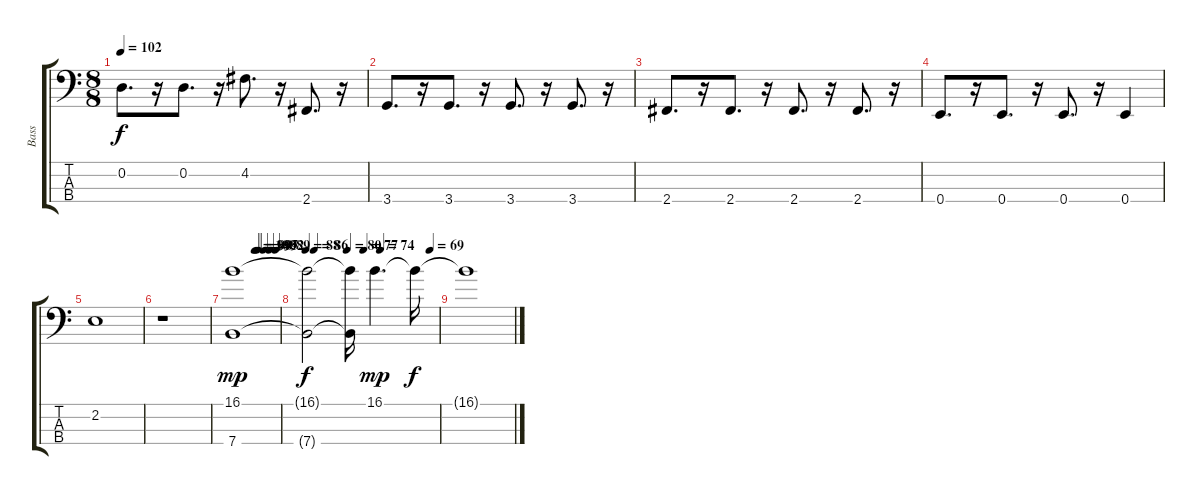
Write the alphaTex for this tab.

\track ("Bass" "Bass") {instrument electricbassfinger}
\staff {score tabs}
\tuning (G2 D2 A1 E1) {hide}
\ts (8 8)
\tempo 102
\clef f4
\ks c
0.2.8{d dy f} r.16 0.2.8{d} r.16 4.2.8{d} r.16 2.4.8{d} r.16 |
3.4.8{d} r.16 3.4.8{d} r.16 3.4.8{d} r.16 3.4.8{d} r.16 |
2.4.8{d} r.16 2.4.8{d} r.16 2.4.8{d} r.16 2.4.8{d} r.16 |
0.4.8{d} r.16 0.4.8{d} r.16 0.4.8{d} r.16 0.4.4 |
2.2.1 |
r.1 |
\tempo (100 0.5)
\tempo (99 0.53125)
\tempo (98 0.5625)
\tempo (95 0.6875)
\tempo (92 0.8125)
\tempo (89 0.9375)
(16.1 7.4).1{dy mp} |
\tempo 88
\tempo (86 0.0625)
\tempo (80 0.3125)
\tempo (77 0.4375)
\tempo (74 0.5625)
\tempo (69 0.9375)
(16.1{t} 7.4{t}).2{dy f} (16.1{t} 7.4{t}).16 16.1.4{d dy mp} 16.1{t}.16{dy f} |
16.1{t}.1
